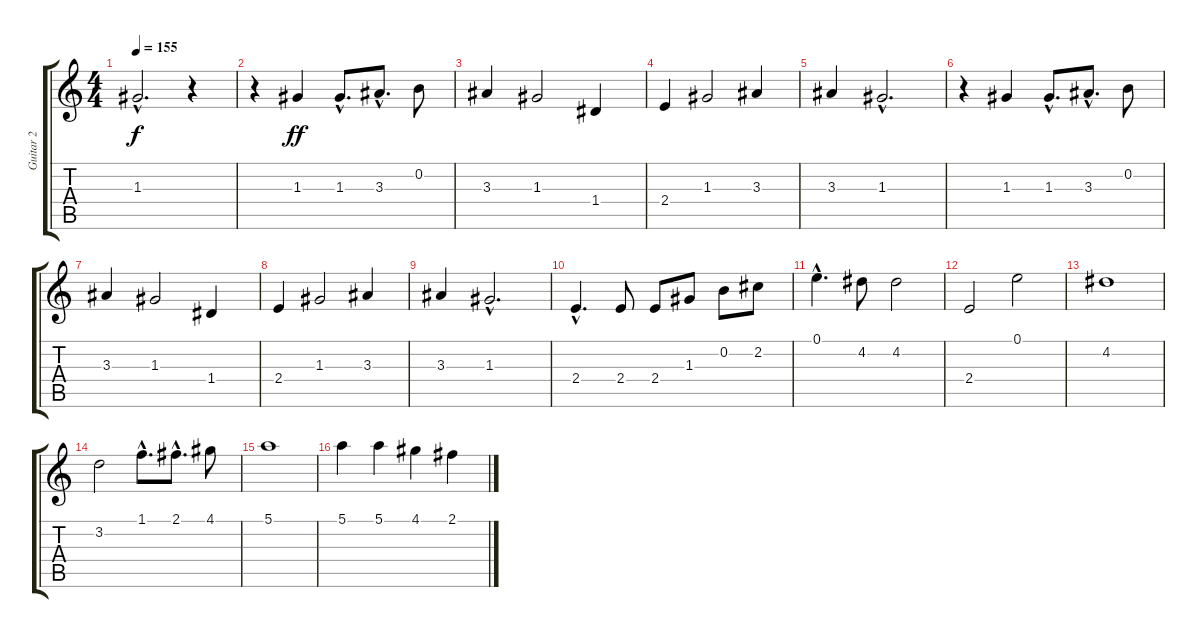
\track ("Guitar 2" "Guitar 2") {instrument distortionguitar}
\staff {score tabs}
\tuning (E4 B3 G3 D3 A2 E2) {hide}
\ts (4 4)
\tempo 155
\clef g2
\ks c
1.3{hac t}.2{d dy f} r.4 |
r.4 1.3.4{dy ff} 1.3{hac}.8{d} 3.3{hac}.8{d} 0.2.8 |
3.3.4 1.3.2 1.4.4 |
2.4.4 1.3.2 3.3.4 |
3.3.4 1.3{hac}.2{d} |
r.4 1.3.4 1.3{hac}.8{d} 3.3{hac}.8{d} 0.2.8 |
3.3.4 1.3.2 1.4.4 |
2.4.4 1.3.2 3.3.4 |
3.3.4 1.3{hac}.2{d} |
2.4{hac}.4{d} 2.4.8 2.4.8 1.3.8 0.2.8 2.2.8 |
0.1{hac}.4{d} 4.2.8 4.2.2 |
2.4.2 0.1.2 |
4.2.1 |
3.2.2 1.1{hac}.8{d} 2.1{hac}.8{d} 4.1.8 |
5.1.1 |
5.1.4 5.1.4 4.1.4 2.1.4
